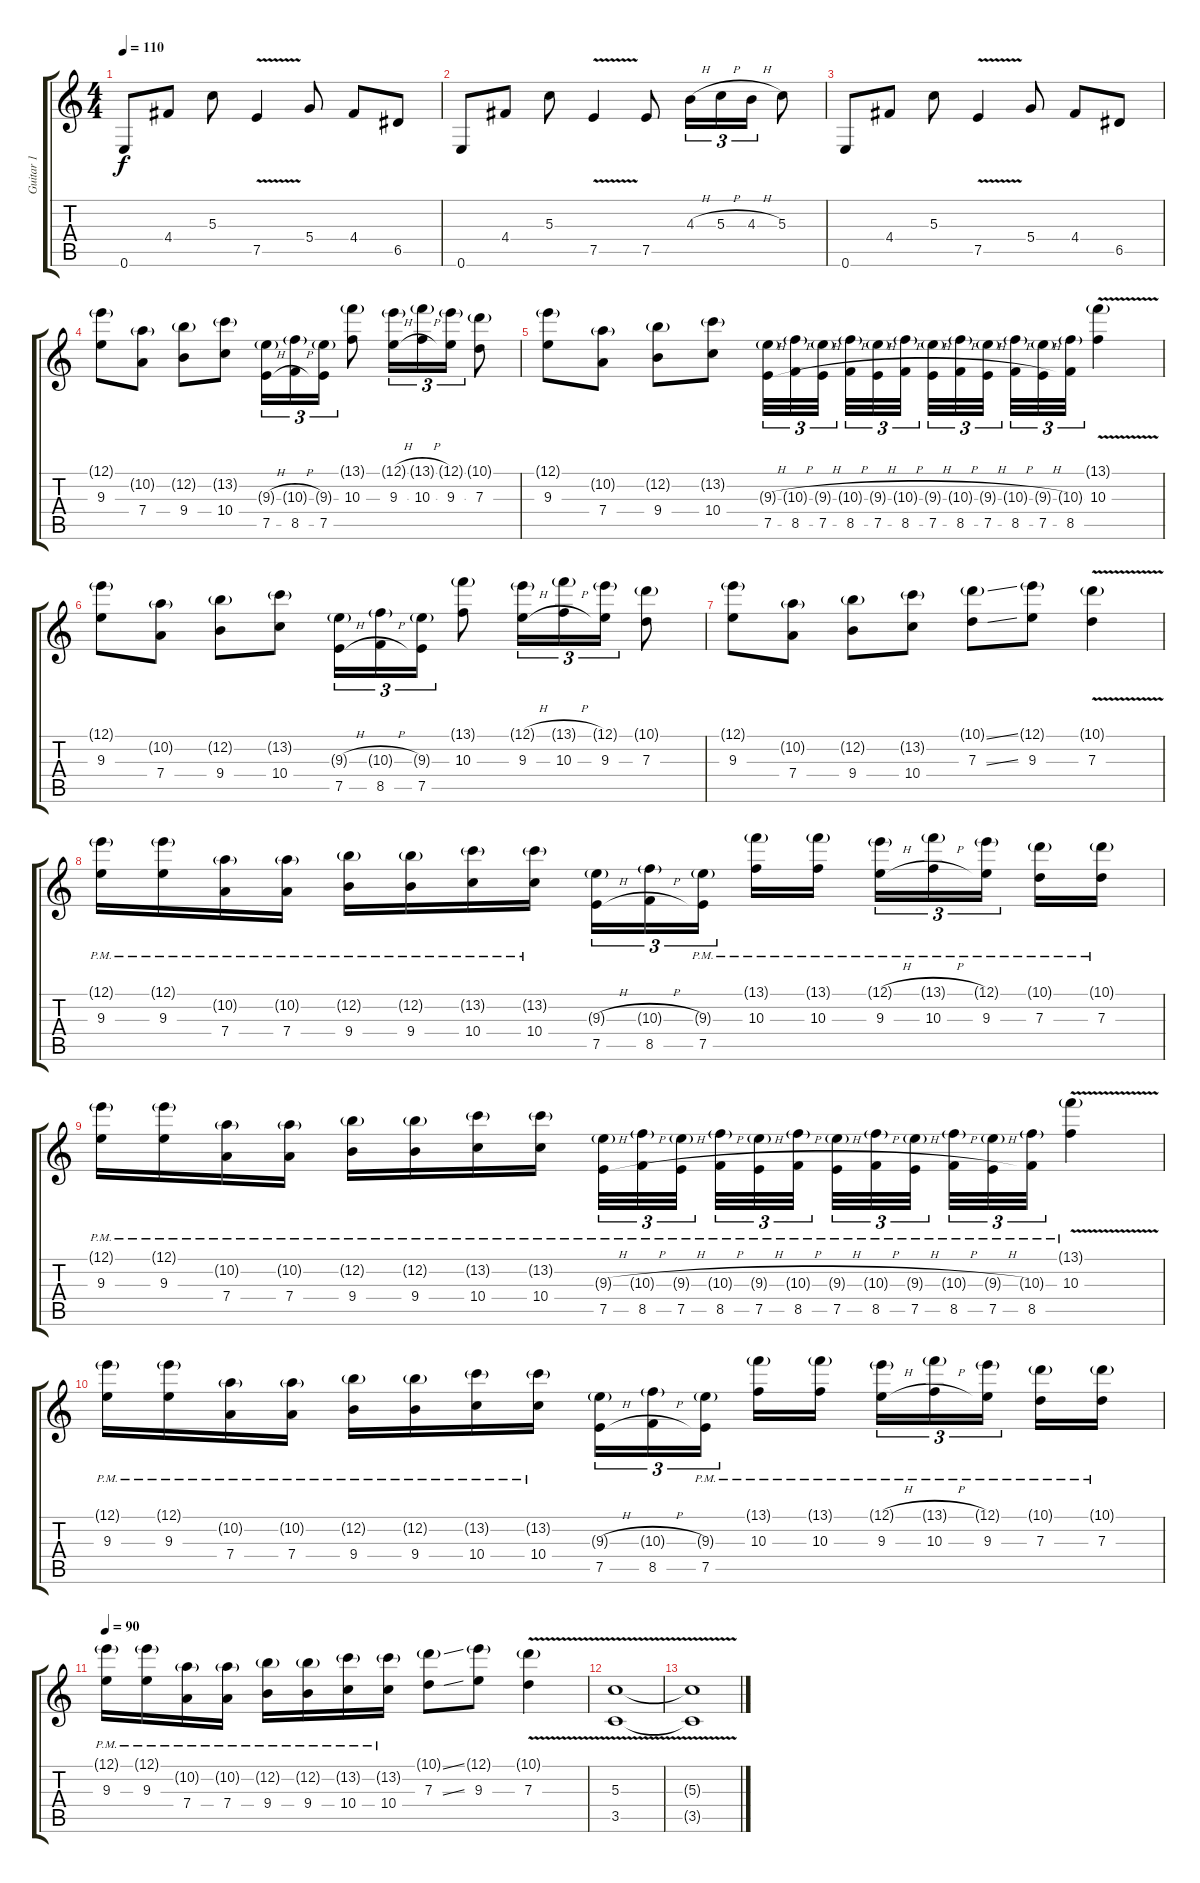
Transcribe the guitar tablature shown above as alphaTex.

\track ("Guitar 1" "Guitar 1") {instrument distortionguitar}
\staff {score tabs}
\tuning (E4 B3 G3 D3 A2 E2) {hide}
\ts (4 4)
\tempo 110
\clef g2
\ks c
0.6.8{dy f} 4.4.8 5.3.8 7.5{v}.4 5.4.8 4.4.8 6.5.8 |
0.6.8 4.4.8 5.3.8 7.5{v}.4 7.5.8 4.3{h}.16{tu (3 2)} 5.3{h}.16{tu (3 2)} 4.3{h}.16{tu (3 2)} 5.3.8 |
0.6.8 4.4.8 5.3.8 7.5{v}.4 5.4.8 4.4.8 6.5.8 |
(12.1{g} 9.3).8 (10.2{g} 7.4).8 (12.2{g} 9.4).8 (13.2{g} 10.4).8 (9.3{h g} 7.5{h}).16{tu (3 2)} (10.3{h g} 8.5{h}).16{tu (3 2)} (9.3{g} 7.5).16{tu (3 2)} (13.1{g} 10.3).8 (12.1{h g} 9.3{h}).16{tu (3 2)} (13.1{h g} 10.3{h}).16{tu (3 2)} (12.1{g} 9.3).16{tu (3 2)} (10.1{g} 7.3).8 |
(12.1{g} 9.3).8 (10.2{g} 7.4).8 (12.2{g} 9.4).8 (13.2{g} 10.4).8 (9.3{h g} 7.5{h}).32{tu (3 2)} (10.3{h g} 8.5{h}).32{tu (3 2)} (9.3{h g} 7.5{h}).32{tu (3 2)} (10.3{h g} 8.5{h}).32{tu (3 2)} (9.3{h g} 7.5{h}).32{tu (3 2)} (10.3{h g} 8.5{h}).32{tu (3 2)} (9.3{h g} 7.5{h}).32{tu (3 2)} (10.3{h g} 8.5{h}).32{tu (3 2)} (9.3{h g} 7.5{h}).32{tu (3 2)} (10.3{h g} 8.5{h}).32{tu (3 2)} (9.3{h g} 7.5{h}).32{tu (3 2)} (10.3{g} 8.5).32{tu (3 2)} (13.1{v g} 10.3{v}).4 |
(12.1{g} 9.3).8 (10.2{g} 7.4).8 (12.2{g} 9.4).8 (13.2{g} 10.4).8 (9.3{h g} 7.5{h}).16{tu (3 2)} (10.3{h g} 8.5{h}).16{tu (3 2)} (9.3{g} 7.5).16{tu (3 2)} (13.1{g} 10.3).8 (12.1{h g} 9.3{h}).16{tu (3 2)} (13.1{h g} 10.3{h}).16{tu (3 2)} (12.1{g} 9.3).16{tu (3 2)} (10.1{g} 7.3).8 |
(12.1{g} 9.3).8 (10.2{g} 7.4).8 (12.2{g} 9.4).8 (13.2{g} 10.4).8 (10.1{ss g} 7.3{ss}).8 (12.1{g} 9.3).8 (10.1{v g} 7.3{v}).4 |
(12.1{g pm} 9.3{pm}).16 (12.1{g pm} 9.3{pm}).16 (10.2{g pm} 7.4{pm}).16 (10.2{g pm} 7.4{pm}).16 (12.2{g pm} 9.4{pm}).16 (12.2{g pm} 9.4{pm}).16 (13.2{g pm} 10.4{pm}).16 (13.2{g pm} 10.4{pm}).16 (9.3{h g} 7.5{h}).16{tu (3 2)} (10.3{h g} 8.5{h}).16{tu (3 2)} (9.3{g pm} 7.5{pm}).16{tu (3 2)} (13.1{g pm} 10.3{pm}).16 (13.1{g pm} 10.3{pm}).16 (12.1{h g pm} 9.3{h pm}).16{tu (3 2)} (13.1{h g pm} 10.3{h pm}).16{tu (3 2)} (12.1{g pm} 9.3{pm}).16{tu (3 2)} (10.1{g pm} 7.3{pm}).16 (10.1{g pm} 7.3{pm}).16 |
(12.1{g pm} 9.3{pm}).16 (12.1{g pm} 9.3{pm}).16 (10.2{g pm} 7.4{pm}).16 (10.2{g pm} 7.4{pm}).16 (12.2{g pm} 9.4{pm}).16 (12.2{g pm} 9.4{pm}).16 (13.2{g pm} 10.4{pm}).16 (13.2{g pm} 10.4{pm}).16 (9.3{h g pm} 7.5{h pm}).32{tu (3 2)} (10.3{h g pm} 8.5{h pm}).32{tu (3 2)} (9.3{h g pm} 7.5{h pm}).32{tu (3 2)} (10.3{h g pm} 8.5{h pm}).32{tu (3 2)} (9.3{h g pm} 7.5{h pm}).32{tu (3 2)} (10.3{h g pm} 8.5{h pm}).32{tu (3 2)} (9.3{h g pm} 7.5{h pm}).32{tu (3 2)} (10.3{h g pm} 8.5{h pm}).32{tu (3 2)} (9.3{h g pm} 7.5{h pm}).32{tu (3 2)} (10.3{h g pm} 8.5{h pm}).32{tu (3 2)} (9.3{h g pm} 7.5{h pm}).32{tu (3 2)} (10.3{g pm} 8.5{pm}).32{tu (3 2)} (13.1{v g pm} 10.3{v pm}).4 |
(12.1{g pm} 9.3{pm}).16 (12.1{g pm} 9.3{pm}).16 (10.2{g pm} 7.4{pm}).16 (10.2{g pm} 7.4{pm}).16 (12.2{g pm} 9.4{pm}).16 (12.2{g pm} 9.4{pm}).16 (13.2{g pm} 10.4{pm}).16 (13.2{g pm} 10.4{pm}).16 (9.3{h g} 7.5{h}).16{tu (3 2)} (10.3{h g} 8.5{h}).16{tu (3 2)} (9.3{g pm} 7.5{pm}).16{tu (3 2)} (13.1{g pm} 10.3{pm}).16 (13.1{g pm} 10.3{pm}).16 (12.1{h g pm} 9.3{h pm}).16{tu (3 2)} (13.1{h g pm} 10.3{h pm}).16{tu (3 2)} (12.1{g pm} 9.3{pm}).16{tu (3 2)} (10.1{g pm} 7.3{pm}).16 (10.1{g pm} 7.3{pm}).16 |
\tempo 90
(12.1{g pm} 9.3{pm}).16 (12.1{g pm} 9.3{pm}).16 (10.2{g pm} 7.4{pm}).16 (10.2{g pm} 7.4{pm}).16 (12.2{g pm} 9.4{pm}).16 (12.2{g pm} 9.4{pm}).16 (13.2{g pm} 10.4{pm}).16 (13.2{g pm} 10.4{pm}).16 (10.1{ss g} 7.3{ss}).8 (12.1{g} 9.3).8 (10.1{v g} 7.3{v}).4 |
(5.3{v} 3.5{v}).1 |
(5.3{t} 3.5{t}).1
